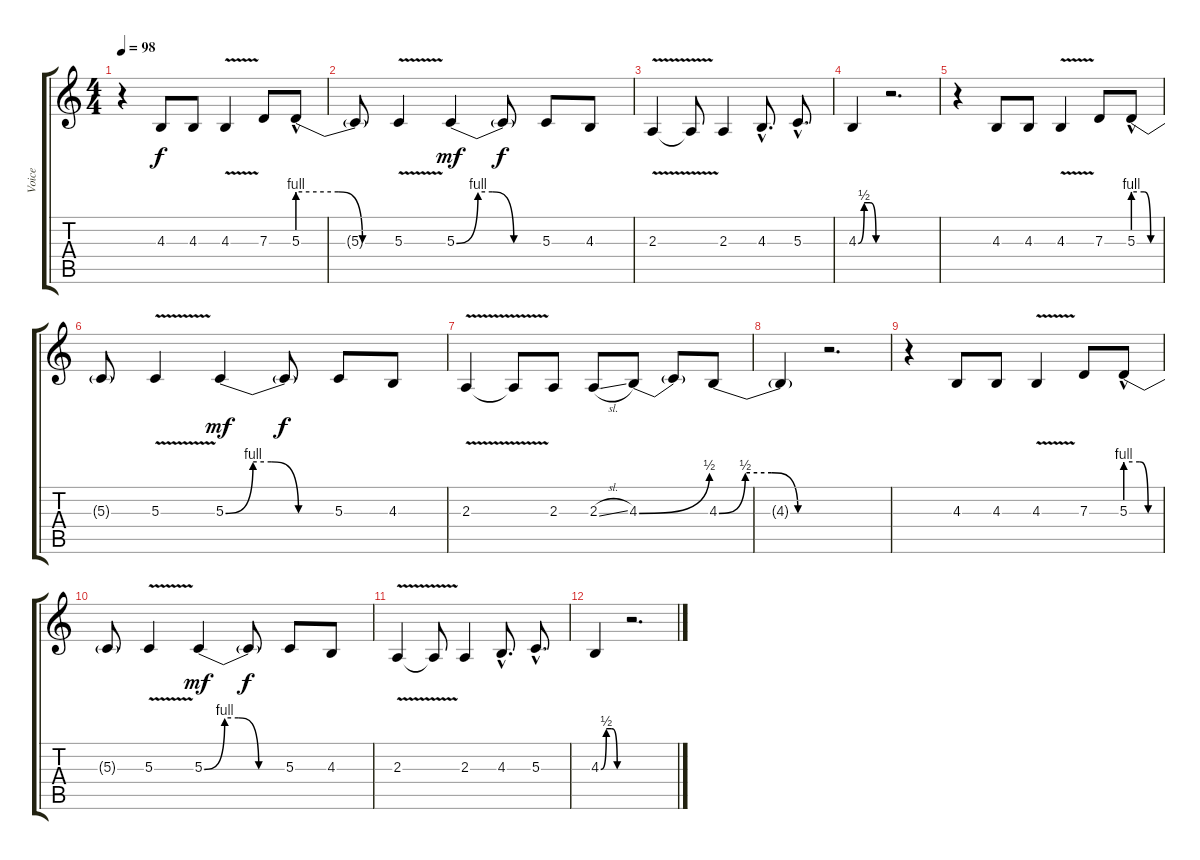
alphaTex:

\track ("Voice" "Voice") {instrument fx1rain}
\staff {score tabs}
\tuning (E4 B3 G3 D3 A2 E2) {hide}
\ts (4 4)
\tempo 98
\clef g2
\ks c
r.4{dy f} 4.3.8 4.3.8 4.3{v}.4 7.3.8 5.3{be (custom 0 4 25 4 40 0 60 0) hac}.8 |
5.3{t}.8 5.3{v}.4 5.3{be (custom 0 0 15 4 25 4 40 0 60 0)}.4{dy mf} 5.3{t}.8{dy f} 5.3.8 4.3.8 |
2.3{v}.4 2.3{t}.8 2.3.4 4.3{hac}.8{d} 5.3{hac}.8{d} |
4.3{be (custom 0 0 15 2 30 2 45 0 60 0)}.4 r.2{d} |
r.4 4.3.8 4.3.8 4.3{v}.4 7.3.8 5.3{be (custom 0 4 25 4 40 0 60 0) hac}.8 |
5.3{t}.8 5.3{v}.4 5.3{be (custom 0 0 15 4 25 4 40 0 60 0)}.4{dy mf} 5.3{t}.8{dy f} 5.3.8 4.3.8 |
2.3{v}.4 2.3{t}.8 2.3.8 2.3{sl}.8 4.3{be (bend 0 0 60 2)}.8 4.3{t}.8 4.3{be (custom 0 0 15 2 30 2 45 0 60 0)}.8 |
4.3{t}.4 r.2{d} |
r.4 4.3.8 4.3.8 4.3{v}.4 7.3.8 5.3{be (custom 0 4 25 4 40 0 60 0) hac}.8 |
5.3{t}.8 5.3{v}.4 5.3{be (custom 0 0 15 4 25 4 40 0 60 0)}.4{dy mf} 5.3{t}.8{dy f} 5.3.8 4.3.8 |
2.3{v}.4 2.3{t}.8 2.3.4 4.3{hac}.8{d} 5.3{hac}.8{d} |
4.3{be (custom 0 0 15 2 30 2 45 0 60 0)}.4 r.2{d}
